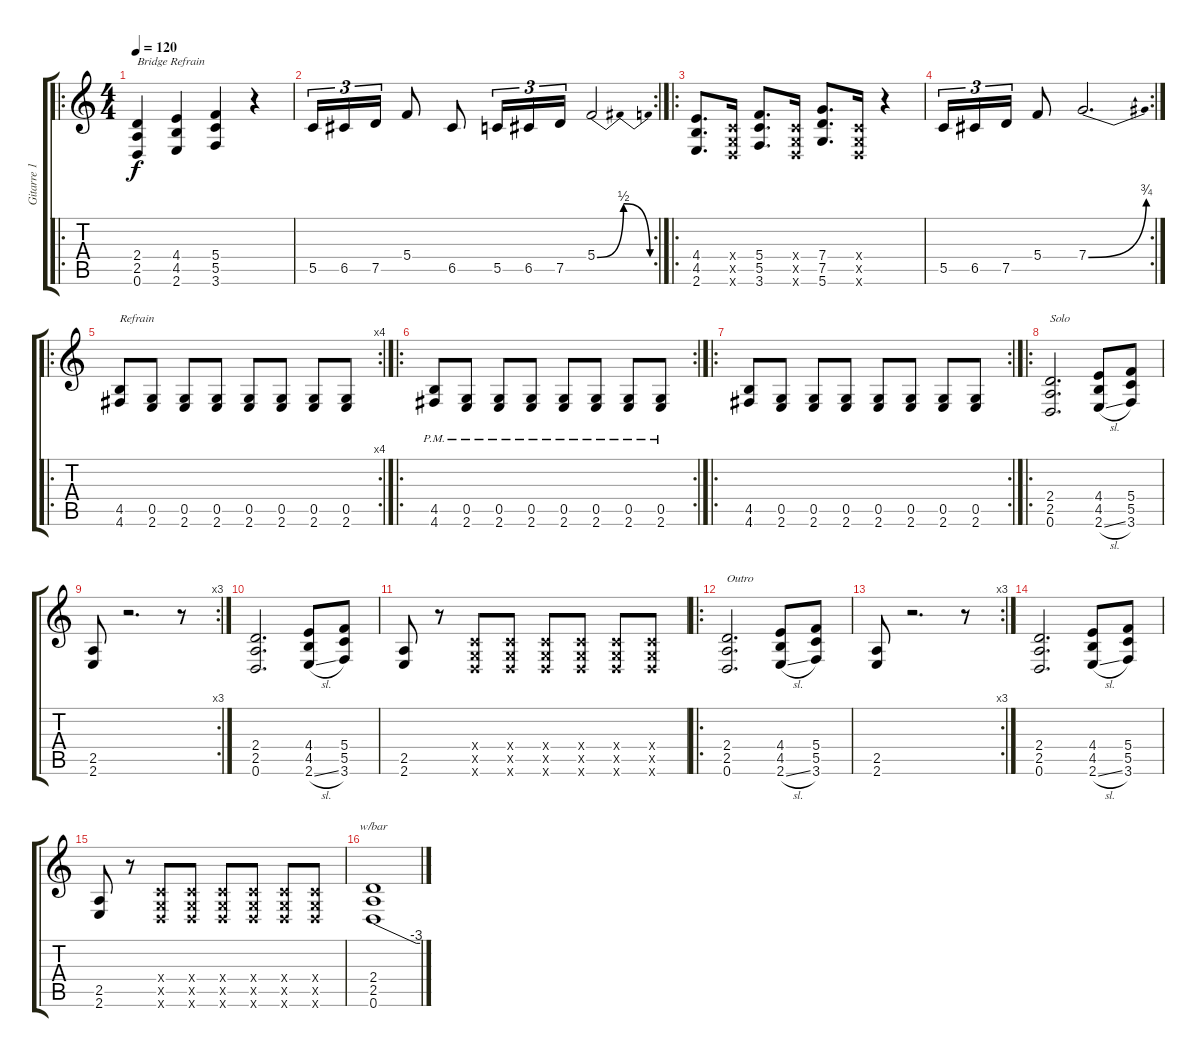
\track ("Gitarre 1" "Gitarre 1") {instrument overdrivenguitar}
\staff {score tabs}
\tuning (D4 A3 F3 C3 G2 D2) {hide}
\ro
\ts (4 4)
\tempo 120
\clef g2
\ks c
(2.4 2.5 0.6).4{txt "Bridge Refrain" dy f} (4.4 4.5 2.6).4 (5.4 5.5 3.6).4 r.4 |
\rc 2
5.5.16{tu (3 2)} 6.5.16{tu (3 2)} 7.5.16{tu (3 2)} 5.4.8 6.5.8 5.5.16{tu (3 2)} 6.5.16{tu (3 2)} 7.5.16{tu (3 2)} 5.4{be (bendrelease 0 0 10 2 30 2 60 0)}.2 |
\ro
(4.4 4.5 2.6).8{d} (0.4{x} 0.5{x} 0.6{x}).16 (5.4 5.5 3.6).8{d} (0.4{x} 0.5{x} 0.6{x}).16 (7.4 7.5 5.6).8{d} (0.4{x} 0.5{x} 0.6{x}).16 r.4 |
\rc 2
5.5.16{tu (3 2)} 6.5.16{tu (3 2)} 7.5.16{tu (3 2)} 5.4.8 7.4{be (bend 0 0 60 3)}.2{d} |
\ro
\rc 4
(4.5 4.6).8{txt "Refrain"} (0.5 2.6).8 (0.5 2.6).8 (0.5 2.6).8 (0.5 2.6).8 (0.5 2.6).8 (0.5 2.6).8 (0.5 2.6).8 |
\ro
\rc 2
(4.5{pm} 4.6{pm}).8 (0.5{pm} 2.6{pm}).8 (0.5{pm} 2.6{pm}).8 (0.5{pm} 2.6{pm}).8 (0.5{pm} 2.6{pm}).8 (0.5{pm} 2.6{pm}).8 (0.5{pm} 2.6{pm}).8 (0.5{pm} 2.6{pm}).8 |
\ro
\rc 2
(4.5 4.6).8 (0.5 2.6).8 (0.5 2.6).8 (0.5 2.6).8 (0.5 2.6).8 (0.5 2.6).8 (0.5 2.6).8 (0.5 2.6).8 |
\ro
(2.4 2.5 0.6).2{d txt "Solo"} (4.4 4.5 2.6{sl}).8 (5.4 5.5 3.6).8 |
\rc 3
(2.5 2.6).8 r.2{d} r.8 |
(2.4 2.5 0.6).2{d} (4.4 4.5 2.6{sl}).8 (5.4 5.5 3.6).8 |
(2.5 2.6).8 r.8 (0.4{x} 0.5{x} 0.6{x}).8 (0.4{x} 0.5{x} 0.6{x}).8 (0.4{x} 0.5{x} 0.6{x}).8 (0.4{x} 0.5{x} 0.6{x}).8 (0.4{x} 0.5{x} 0.6{x}).8 (0.4{x} 0.5{x} 0.6{x}).8 |
\ro
(2.4 2.5 0.6).2{d txt "Outro"} (4.4 4.5 2.6{sl}).8 (5.4 5.5 3.6).8 |
\rc 3
(2.5 2.6).8 r.2{d} r.8 |
(2.4 2.5 0.6).2{d} (4.4 4.5 2.6{sl}).8 (5.4 5.5 3.6).8 |
(2.5 2.6).8 r.8 (0.4{x} 0.5{x} 0.6{x}).8 (0.4{x} 0.5{x} 0.6{x}).8 (0.4{x} 0.5{x} 0.6{x}).8 (0.4{x} 0.5{x} 0.6{x}).8 (0.4{x} 0.5{x} 0.6{x}).8 (0.4{x} 0.5{x} 0.6{x}).8 |
(2.4 2.5 0.6).1{tbe (custom default 0 0 55 -12 60 -12)}
